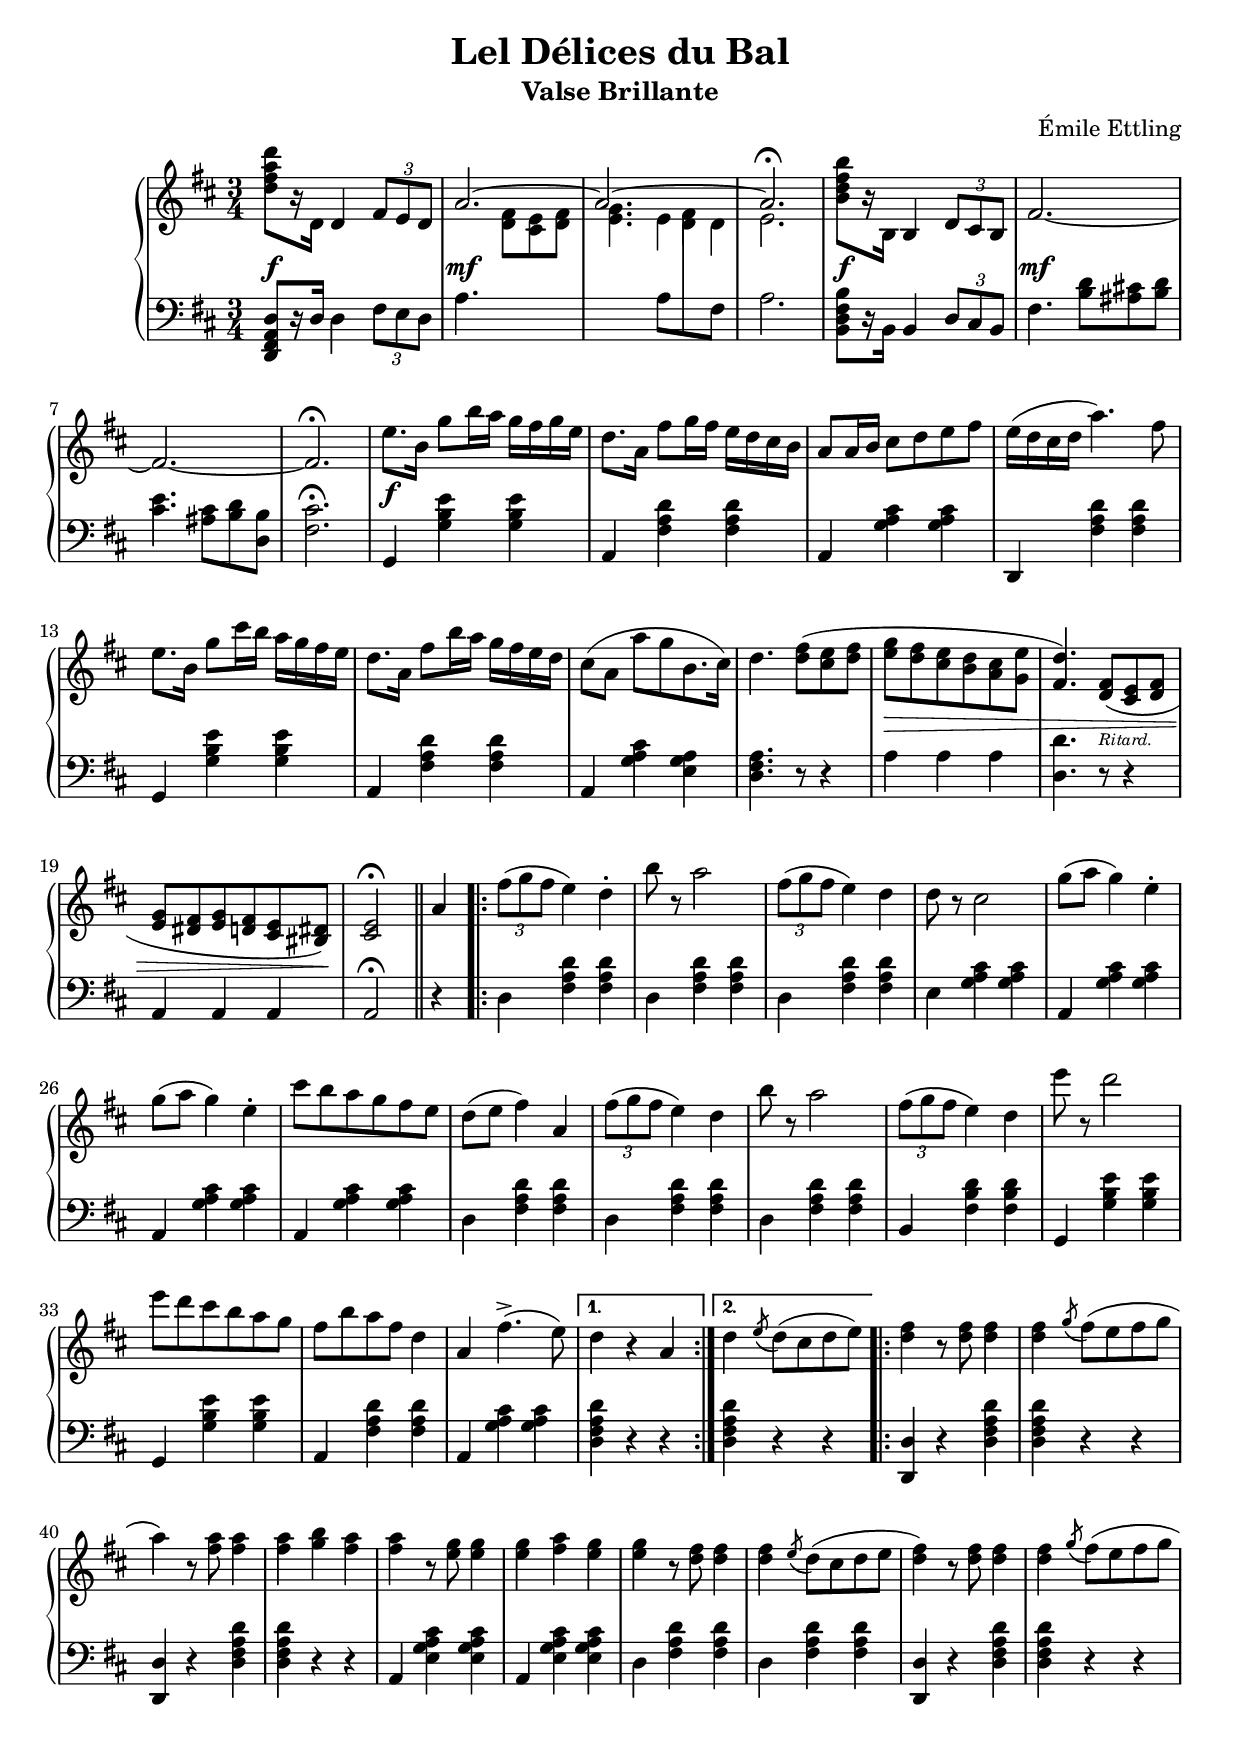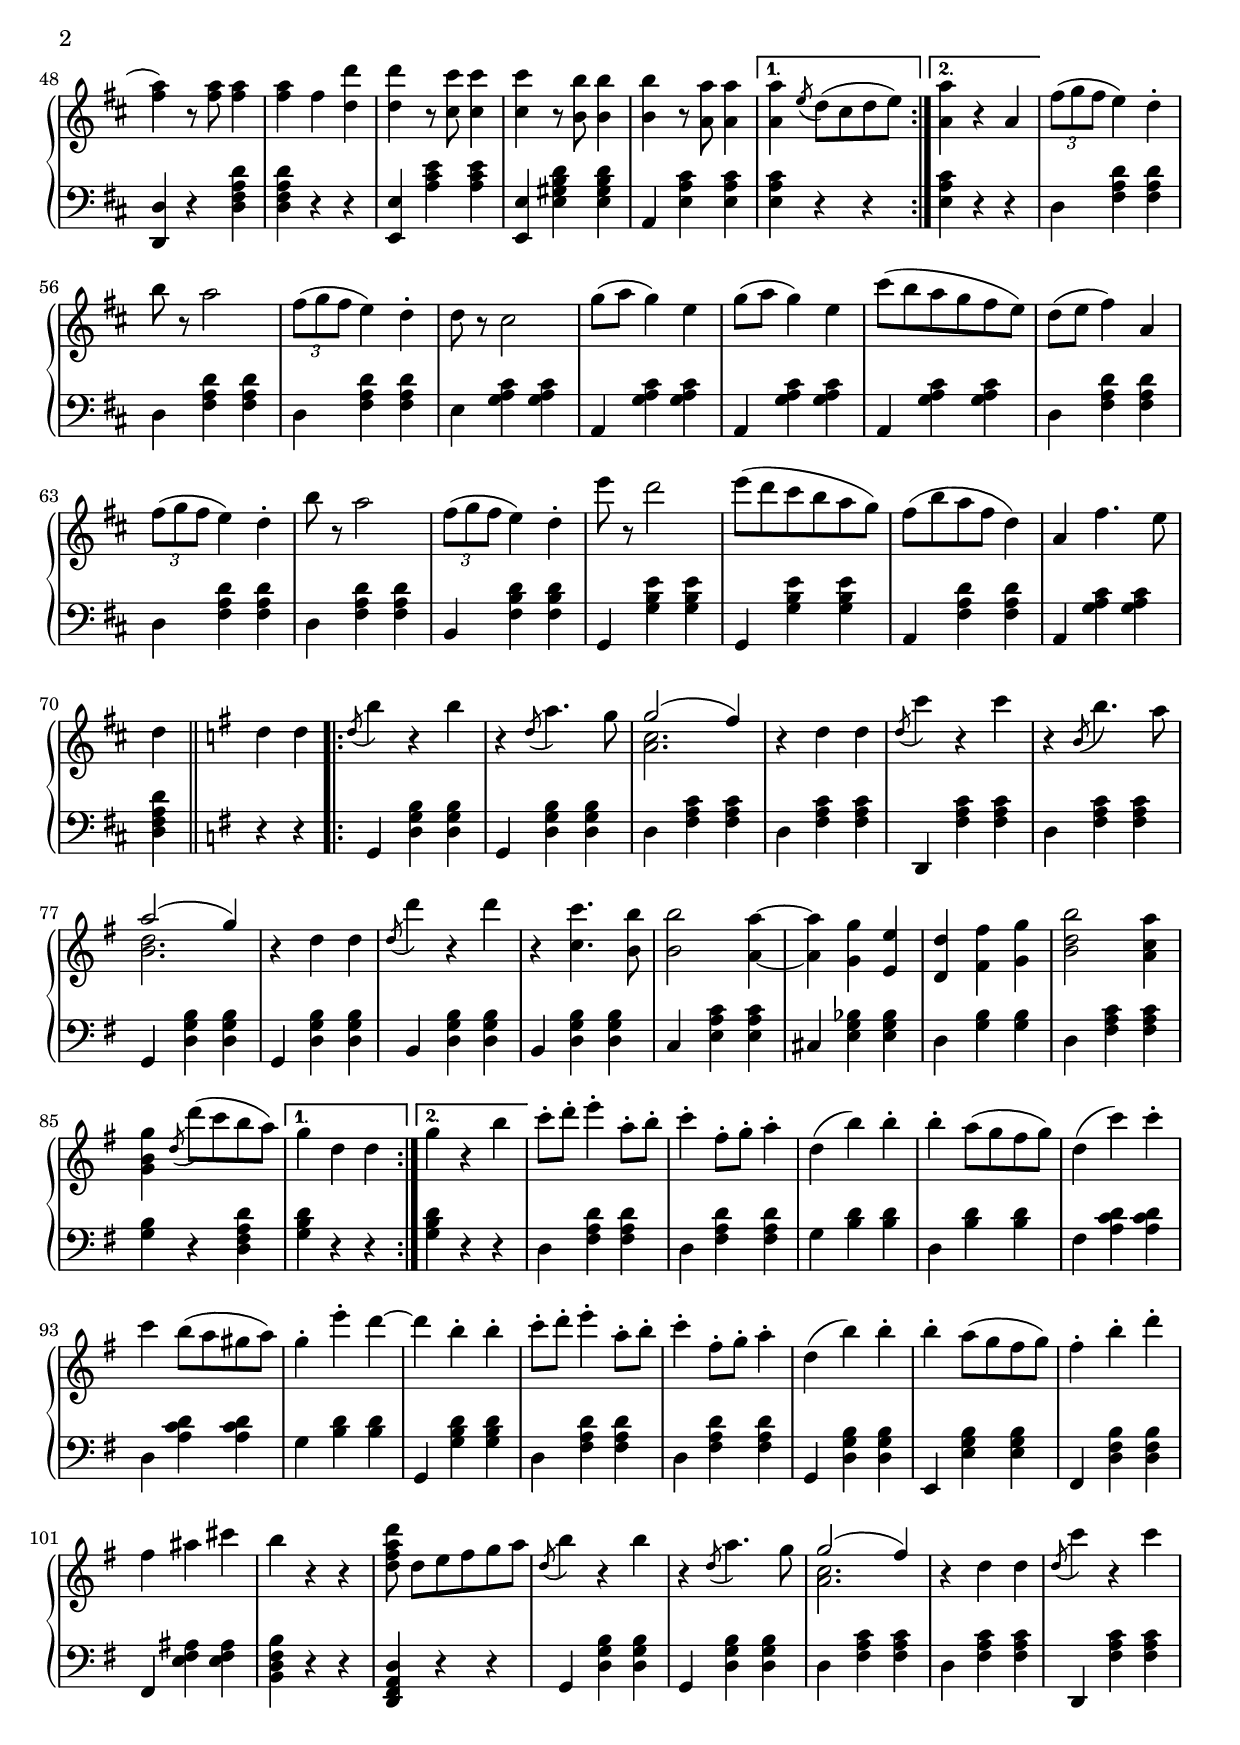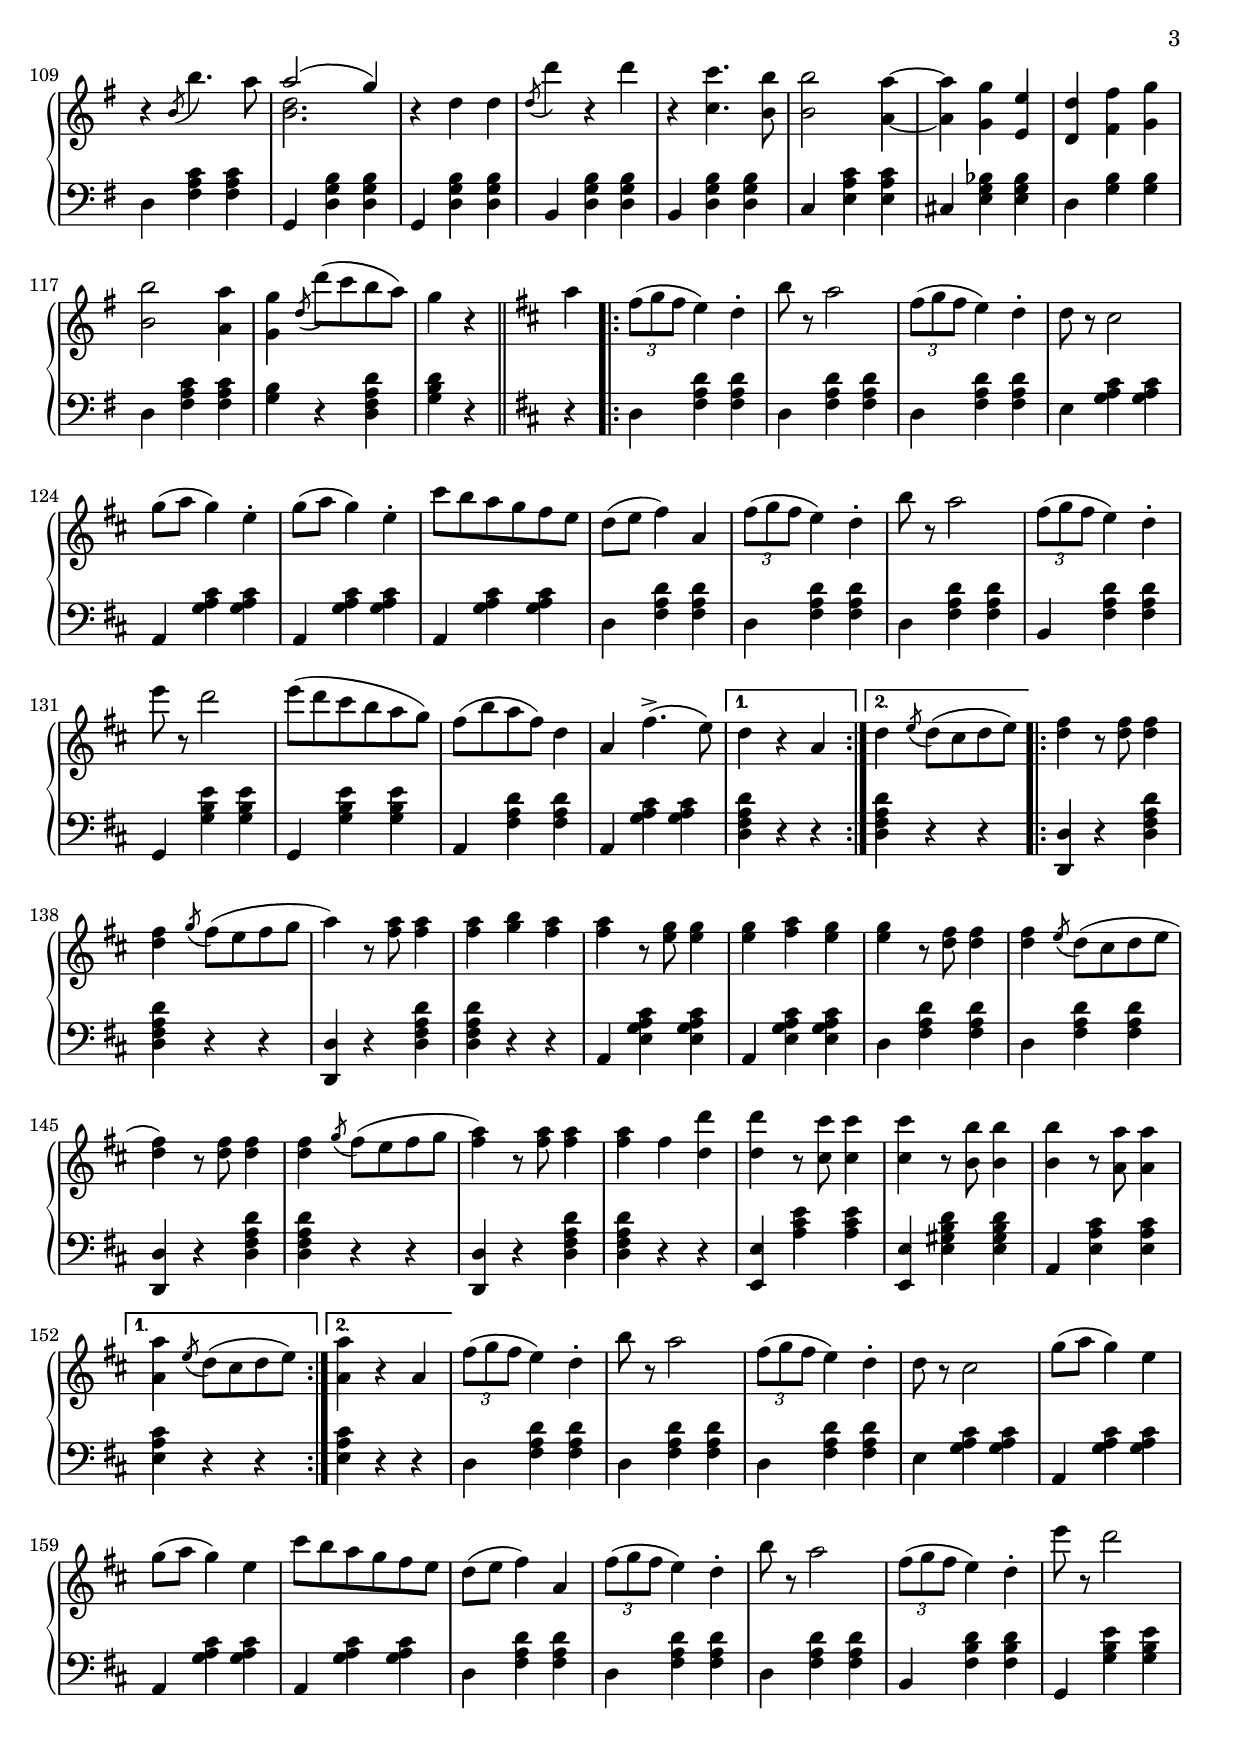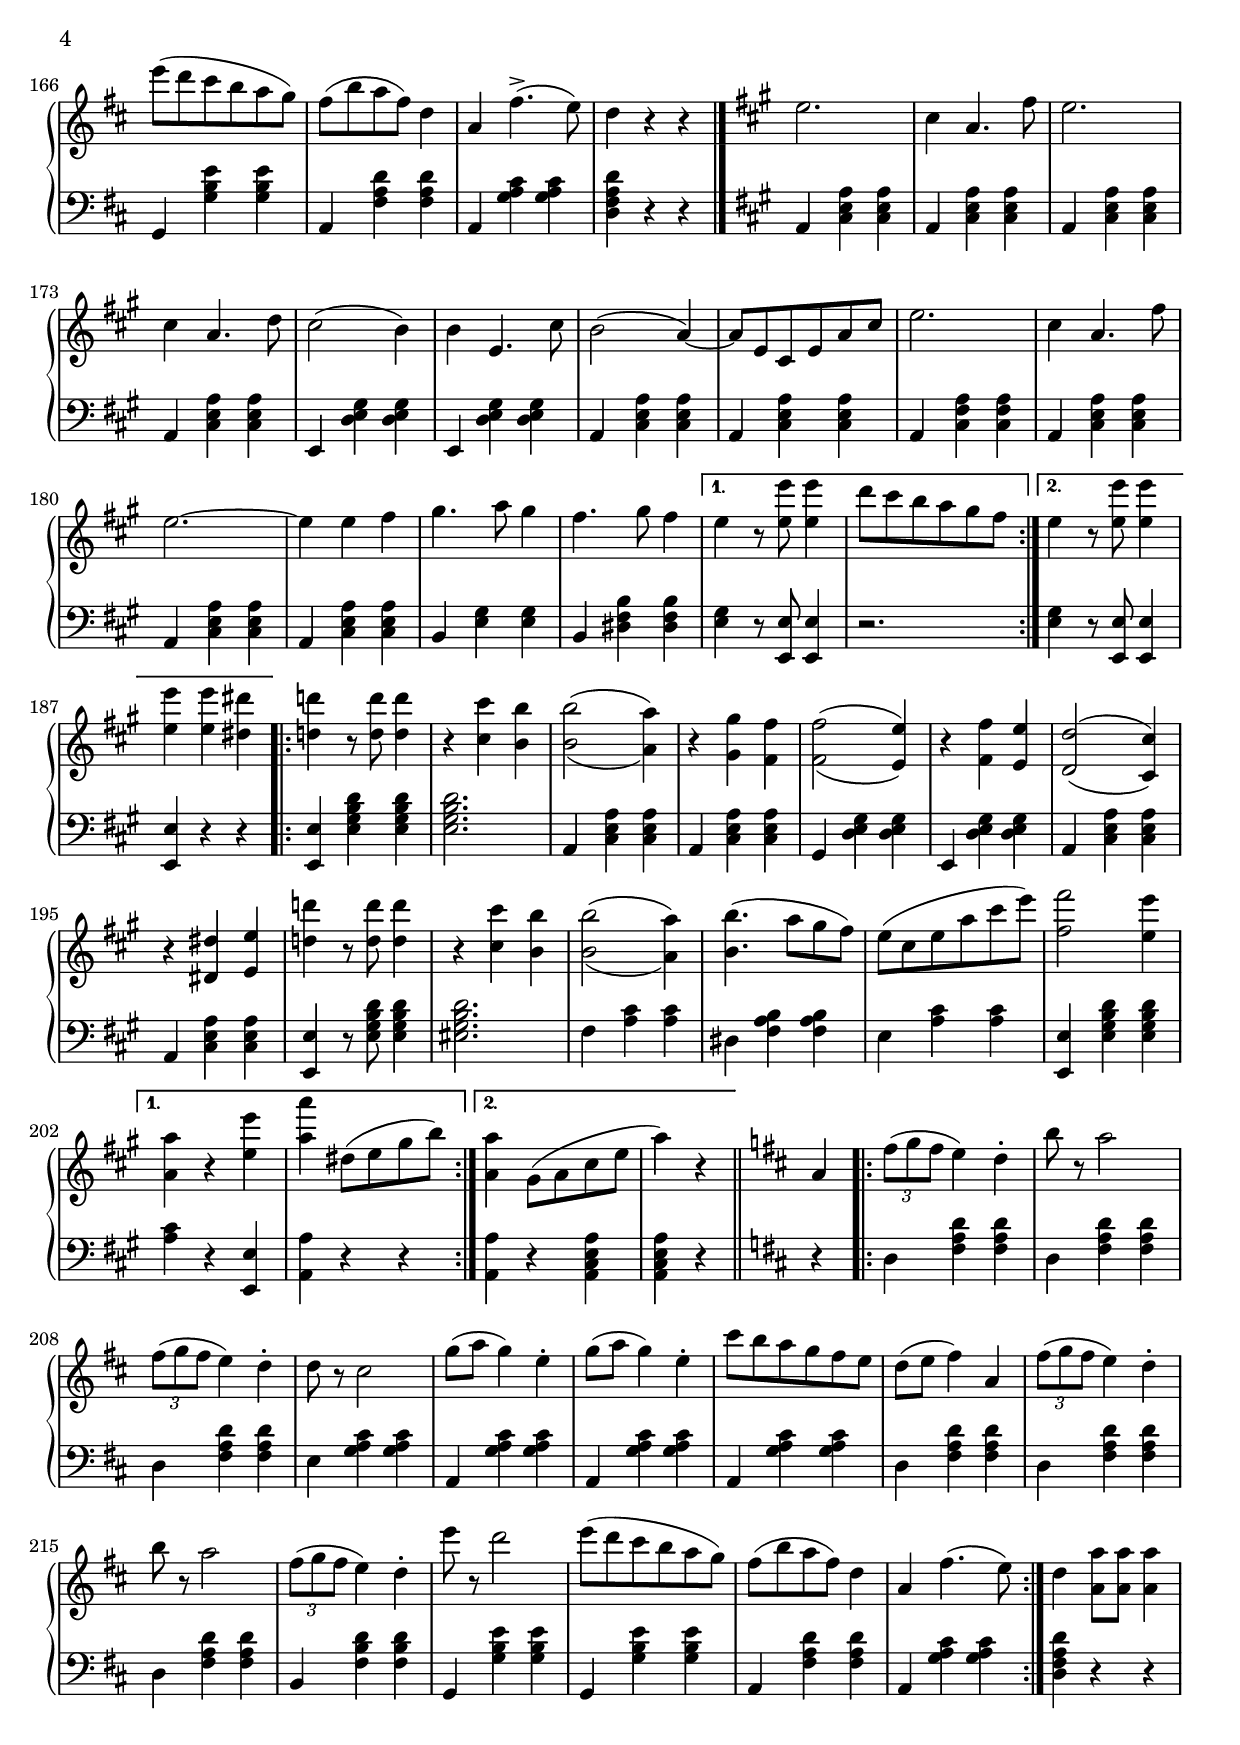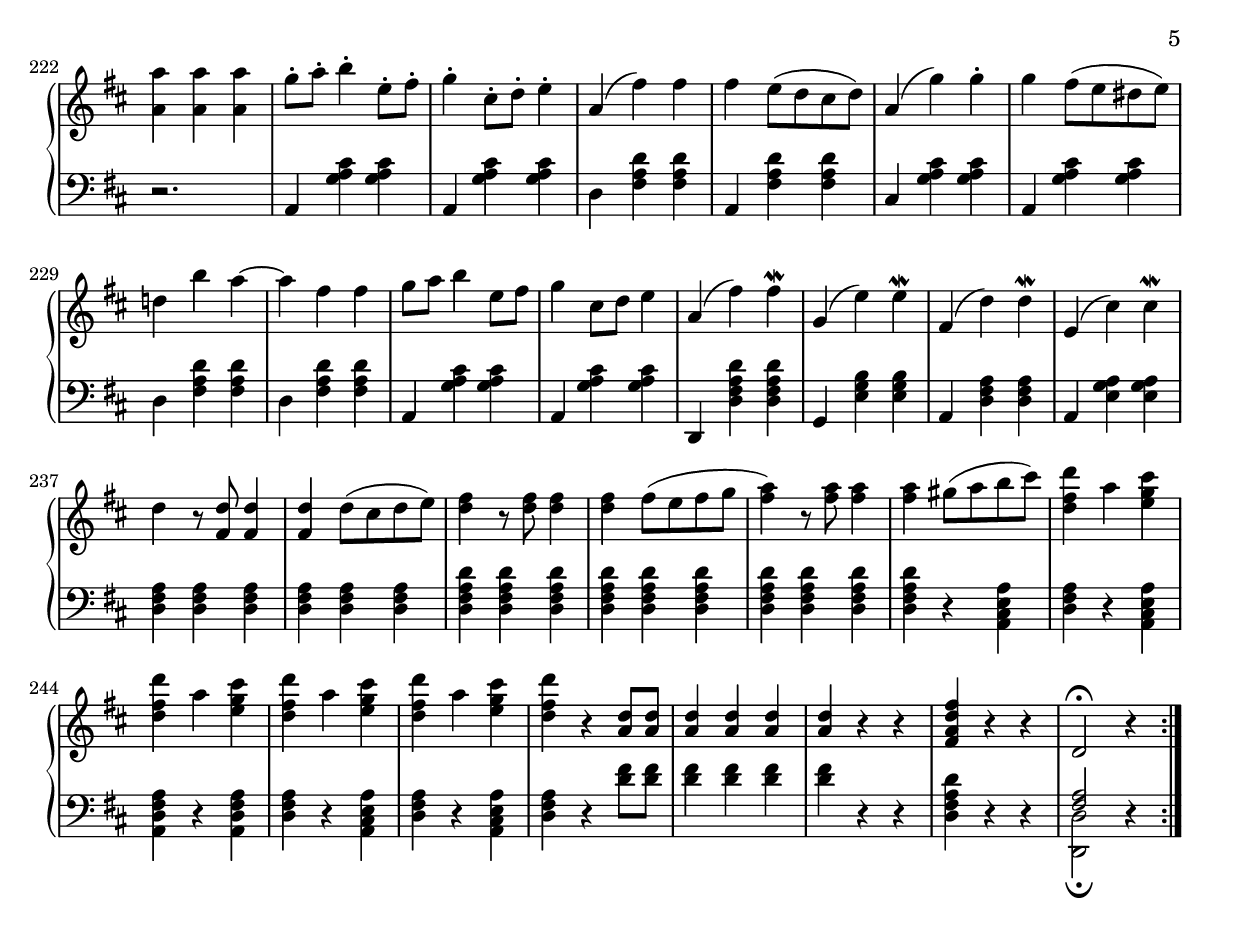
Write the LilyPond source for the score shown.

\version "2.20.0"

\header {
  title = "Lel Délices du Bal"
  composer = "Émile Ettling"
  subtitle = "Valse Brillante"
}

dynamics = {
  s2.\f s\mf s s s\f s\mf 
  s s s\f s s s s
  s s s s4\> s2 s4. s4.-\markup{\teeny Ritard.} s2 s8 s8\! s2
}

upper = \relative c'' {
  \clef treble
  \key d \major
  \time 3/4

  <d fis a d>8[ r16 d,] d4 \tuplet 3/2 { fis8[ e d] } | 
  << { \voiceOne \stemUp \tieUp  a'2. ~ | a2. ~ | a2. \fermata }
     \new Voice { \voiceTwo s4. <d, fis>8[ <cis e> <d fis>] |
      <e g>4. 
      \autoBeamOff 
      \crossStaff { e8 fis d | e2. }
      \autoBeamOn }>>
  |    
  \oneVoice
  <b' d fis b>8[ r16 b,] b4 \tuplet 3/2 { d8 cis b} |
  fis'2.  ~ |

  fis2. ~ | fis2. \fermata |
  e'8.[ b16] g'8[ b16 a] g[ fis g e] |
  d8.[ a16] fis'8[ g16 fis] e[ d cis b] |
  a8[ a16 b] cis8[ d e fis] |
  e16[( d cis d] a'4.) fis8 |
  e8.[ b16] g'8[ cis16 b] a[ g fis e] |

  d8.[ a16] fis'8[ b16 a] g[ fis e d] |
  cis8[( a] a'[ g b,8. cis16]) |
  d4. <d fis>8[( <cis e> <d fis>] |
  <e g>[ <d fis> <cis e> <b d> <a cis> <g e'>] |
  <fis d'>4.) <d fis>8[( <cis e> <d fis>] |
  <e g>[ <dis fis> <e g> <d fis> <cis e> <bis dis>]) |
  <cis e>2\fermata \bar "||" 

  a'4
  \repeat volta 2 {
    \tuplet 3/2 {fis'8([ g fis]} e4) d-. |
    b'8 r a2 | 
    \tuplet 3/2 {fis8([ g fis]} e4) d |
    d8 r cis2 |
    g'8[( a] g4) e-. |
    g8[( a] g4) e-. |
    cis'8[ b a g fis e] |
    d[( e] fis4) a,


    \tuplet 3/2 {fis'8([ g fis]} e4) d | 
    b'8 r a2 |
    \tuplet 3/2 {fis8([ g fis]} e4) d |
    e'8 r d2 |
    e8[ d cis b a g] |
    fis[ b a fis] d4 |
    a fis'4.->( e8)
  }
  \alternative {
    { d4 r4 a }
    { d \acciaccatura e8 d8[( cis d e)]}
  }

  \repeat volta 2 {
    <d fis>4 r8 q8 q4 |
    q \acciaccatura g8 fis[( e fis g] |
    a4) r8 <fis a>8 q4 |
    q <g b> <fis a> |
    q r8 <e g>8 q4 |
    q <fis a> <e g> |
    q r8 <d fis>8 q4 |
    q \acciaccatura e8 d[( cis d e] |

    <d fis>4) r8 q q4 |
    q4 \acciaccatura g8 fis[( e fis g] |
    <fis a>4) r8 q q4 |
    q fis4 <d d'> |
    q4 r8 <cis cis'>8 q4 |
    q4 r8 <b b'>8 q4 |
    q4 r8 <a a'>8 q4 |
  }
  \alternative {
    { q4 \acciaccatura e'8 d[( cis d e]) |}
    { <a, a'>4 r4 a4 | }
  }

  %% Page 3

  \tuplet 3/2 {fis'8[( g fis]} e4) d-. |
  b'8 r a2 |
  \tuplet 3/2 {fis8[( g fis]} e4) d-. |
  d8 r cis2 |
  g'8[( a] g4) e |
  g8[( a] g4) e |
  cis'8[( b a g fis e]) |
  d[( e] fis4) a, |



  \tuplet 3/2 {fis'8[( g fis]} e4) d-. |
  b'8 r a2 |
  \tuplet 3/2 {fis8[( g fis]} e4) d-. |
  e'8 r d2 |
  e8[( d cis b a g)] |
  fis[( b a fis] d4) |
  a fis'4. e8 | 
  d4 \bar "||"


   \key g \major
   d d 
   \repeat volta 2 {
    \acciaccatura d8 b'4 r4 b |
    r4 \acciaccatura d,8 a'4. g8 |
    << {\voiceOne g2( fis4) }\\ \new Voice {\voiceTwo <a, c>2. }>> |
    \oneVoice
    r4 d d |
    \acciaccatura d8 c'4 r c  |
    r4 \acciaccatura b,8 b'4. a8 |
    << { \voiceOne a2( g4) } \\ \new Voice {\voiceTwo <d b>2. }>>
    \oneVoice
    r4 d d |

    \acciaccatura d8 d'4 r d |
    r <c c,>4. <b b,>8 |
    q2 <a a,>4 ~ |
    q <g g,> <e e,> |
    <d d,> <fis fis,> <g g,> |
    <b d, b>2 <a c, a>4 |
    <g b, g> \acciaccatura d8 d'[( c b a])
   }
   \alternative {
    { g4 d d} { g r b }
   }

  % Page 4

  c8[-. d-.] e4-. a,8[-. b-.] |
  c4-. fis,8[-. g-.] a4-. |
  d,( b') b-. |
  b-. a8[( g fis g]) |
  d4( c') c-. |
  c b8[( a gis a)] |
  g4-. e'-. d~ |
  d b-. b-. |


  c8[-. d-.] e4-. a,8[-. b-.] |
  c4-. fis,8[-. g-.] a4-. |
  d,( b') b-. |
  b-. a8[( g fis g]) |
  fis4-. b-. d-. |
  fis, ais cis | 
  b r r |
  <d a fis d>8 d,[ e fis g a] |

  \acciaccatura d,8 b'4 r b |
  r4 \acciaccatura  d,8 a'4. g8 |
  << { \voiceOne g2( fis4) } \\ \new Voice {\voiceTwo <c a>2. }>> |
  \oneVoice
  r4 d d |
  \acciaccatura d8 c'4 r c |
  r \acciaccatura b,8 b'4. a8 |
  << {\voiceOne a2( g4)} \\ \new Voice{\voiceTwo <d b>2.}>> |
  \oneVoice
  r4 d d |

  \acciaccatura d8 d'4 r d |
  r <c c,>4. <b b,>8 |
  q2 <a a,>4~ |
  q <g g,> <e e,> |
  <d d,> <fis fis,> <g g,> |
  <b b,>2 <a a,>4 |
  <g g,> \acciaccatura d8 d'[( c b a)] | 
  g4 r4 \bar "||"
  \key d \major 
  a4

  %% PAGE 5
 
  \repeat volta 2 {
    \tuplet 3/2 {fis8[( g fis]} e4) d-. |
    b'8 r a2 |
    \tuplet 3/2 {fis8[( g fis]} e4) d-. |
    d8 r cis2 |
    g'8[( a] g4) e-. |
    g8[( a] g4) e-. |
    cis'8[ b a g fis e] |
    d[( e] fis4) a, |

    \tuplet 3/2 {fis'8[( g fis]} e4) d-. |
    b'8 r a2 |
    \tuplet 3/2 {fis8[( g fis]} e4) d-. |
    e'8 r d2 |
    e8[( d cis b a g]) |
    fis[( b a fis)] d4 |
    a fis'4.(-> e8)
  }
  \alternative { { d4 r a } { d \acciaccatura e8 d[( cis d e)]}}


  \repeat volta 2 {
    <d fis>4 r8 q q4 |
    q4 \acciaccatura g8 fis[( e fis g] |
    a4) r8 <fis a>8 q4 |
    q <g b> <fis a> |
    q r8 <e g>8 q4 |
    q <fis a> <e g> |
    q r8 <d fis> q4 |
    q4 \acciaccatura e8 d[( cis d e] |


    <d fis>4) r8 q q4 |
    q4 \acciaccatura g8 fis[( e fis g] |
    <fis a>4) r8 q q4 |
    q fis4 <d d'> |
    q r8 <cis cis'>8 q4 |
    q r8 <b b'>8 q4 |
    q4 r8 <a a'>8 q4 |
  }
  \alternative {
    { q4 \acciaccatura e'8 d[( cis d e)] } {<a a,>4 r a,}
  }

  % PAGE 6
  \tuplet 3/2 {fis'8[( g fis]} e4) d-. |
  b'8 r a2 |
  \tuplet 3/2 {fis8[( g fis]} e4) d-. |
  d8 r cis2 |
  g'8[( a] g4) e |
  g8[( a] g4) e |
  cis'8[ b a g fis e] |
  d[( e] fis4) a, |

 \tuplet 3/2 {fis'8[( g fis]} e4) d-. |
  b'8 r a2 |
  \tuplet 3/2 {fis8[( g fis]} e4) d-. |
  e'8 r d2 |
  e8[( d cis b a g]) |
  fis[( b a fis)] d4 |
  a fis'4.(-> e8) |

  d4 r r 

 \bar "|."

 \key a \major
 \repeat volta 2 {
  e2. | cis4 a4. fis'8 | e2. cis4 a4. d8 | cis2( b4) | b e,4. cis'8 | b2( a4)~ | a8[ e cis e a cis] | e2. |

  cis4 a4. fis'8 | e2. ~ | e4 e fis | gis4. a8 gis4 | fis4. gis8 fis4 | 
 }
 \alternative {
    { e4 r8 <e e'>8 q4 | d'8[ cis b a gis fis]}
    { e4 r8 <e e'>8 q4 | q q <dis dis'>4 }
 }
  \repeat volta 2 {
  \set doubleSlurs = ##t

    <d! d'!>4 r8 q q4 |
    r <cis cis'> <b b'> |
    q2( <a a'>4) |
    r <gis gis'> <fis fis'> |
    q2( <e e'>4) |
    r <fis fis'> <e e'> |
    <d d'>2( <cis cis'>4) |
    r <dis dis'> <e e'> |
    <d'! d'!> r8 q8 q4 |

    r <cis cis'> <b b'> |
    <b b'>2( <a a'>4) |
    \set doubleSlurs = ##f
    <b b'>4.( a'8[ gis fis]) |
    e[( cis e a cis e)] |
    <fis fis,>2 <e e,>4 |
  }
  \alternative {
    { <a, a,>4 r <e e'> | <a a'> dis,8[( e gis b)]}
    { <a a,>4 gis,8[( a cis e] | a4) r}
  }
  \bar "||"
  \key d \major 
  a,4 
  \repeat volta 2 {
     \tuplet 3/2 { fis'8[( g fis]} e4) d-. |
     b'8 r a2 |
     \tuplet 3/2 { fis8[( g fis]} e4) d-. |
     d8 r cis2 |
     g'8[( a] g4) e-. |
     g8[( a] g4) e-. |
     cis'8[ b a g fis e] |
     d[( e] fis4) a, |


     \tuplet 3/2 { fis'8[( g fis]} e4) d-. |
     b'8 r a2 |
     \tuplet 3/2 { fis8[( g fis]} e4) d-. |
     e'8 r d2 |
     e8[( d cis b a g)] |
     fis8[( b a fis)] d4 |
     a fis'4.( e8) |
  }

  % PAGE 8

  d4 <a a'>8[ q] q4 | q q q |
  g'8[-. a-.] b4-. e,8[-. fis-.] | g4-. cis,8[-. d-.] e4-. |
  a,( fis') fis | fis e8[( d cis d)] | a4( g') g-. | g fis8[( e dis e)] |

  d!4 b' a~ | a fis fis | g8[ a] b4 e,8[ fis] | g4 cis,8[ d] e4 |
  a,( fis') fis\mordent |
  g,( e') e\mordent |
  fis,( d') d\mordent | 
  e,( cis') cis\mordent |

  d4 r8 <d fis,>8 q4 | q d8[( cis d e)] | <d fis>4 r8 q q4 |
  q4 fis8[( e fis g] | <fis a>4) r8 q q4 | q gis8[( a b cis)] | <d, fis d'>4 a' <e g cis> |
  <d fis d'> a' <e g cis> | <d fis d'> a' <e g cis>  | <d fis d'> a' <e g cis> |
   <d fis d'> r4 \stemUp <a d>8[ q] |q4 q q | q r r | <fis a d fis> r r | d2\fermata r4
}


lower = \relative c, {
  \clef bass
  \key d \major
  \time 3/4

  <d fis a d>8[ r16 d'] d4 \tuplet 3/2 {fis8[ e d]} |
  a'4. s4. |
  s4. 
  \voiceTwo
  { a8[ \change Staff="upper" d8 \change Staff="lower" fis,8] | a2. } |
  \oneVoice
  <b, d fis b>8[ r16 b] b4 \tuplet 3/2 {d8[ cis b]} |
  fis'4. <b d>8[ <ais cis!> <b d>] |

  <cis e>4. <ais cis>8[ <b d> <d, b'>] |
  <fis cis'>2.\fermata |
  g,4 <g' b e> q | a, <fis' a d> q | a, <g' a cis> q | d, <fis' a d> q | g, <g' b e> q |

  a, <fis' a d> q | a, <g' a cis> <e g a> | <d fis a>4. r8 r4 |
  a'4 a a | <d, d'>4. r8 r4 | a4 a a | a2\fermata \bar "||"


  r4 |
  \repeat volta 2 {
    d4 <fis a d>4 q |
    d <fis a d> q |
    d <fis a d> q |
    e <g a cis> q |
    a, <g' a cis> q |
    a, <g' a cis> q |
    a, <g' a cis> q |
    d <fis a d> q |

    d <fis a d> q |
    d <fis a d> q |
    b, <fis' b d> q |
    g, <g' b e> q |
    g, <g' b e> q |
    a, <fis' a d> q |
    a, <g' a cis> q |    
  }
  \alternative {
    { <d fis a d>4 r r | }
    { <d fis a d>4 r r | }
  }

  \repeat volta 2 {
    <d d,>4 r <d fis a d> |
    q r r |
    <d d,>4 r <d fis a d> |
    q r r |
    a <e' g a cis> q |
    a, <e' g a cis> q |
    d <fis a d> q |
    d <fis a d> q |

    <d d,> r <d fis a d> |
    q r r |
    <d d,> r <d fis a d> |
    q r r |
    <e e,> <a cis e> q |
    <e e,> <e gis b d> q |
    a, <e' a cis> q |
   }
   \alternative {
    { <e a cis>4 r r | }
    { <e a cis>4 r r | }
   }

   % Page 3

   d4 <fis a d> q |
   d <fis a d> q |
   d <fis a d> q |
   e <g a cis> q |
   a, <g' a cis> q |
   a, <g' a cis> q |
   a, <g' a cis> q |
   d <fis a d> q |

   d <fis a d> q |
   d <fis a d> q |
   b, <fis' b d> q |
   g, <g' b e> q |
   g, <g' b e> q |
   a, <fis' a d> q |
   a, <g' a cis> q |
   <d fis a d>
   \bar "||"

  \key g \major
  r4 r 
  \repeat volta 2 {
    \grace s8
    g,4 <d' g b> q | 
    g,4 <d' g b> q |
    d <fis a c> q |
    d <fis a c> q |
    d, <fis' a c> q |
    d <fis a c> q |
    g, <d' g b> q |
    g, <d' g b> q |

    b <d g b> q |
    b <d g b> q |
    c <e a c> q |
    cis <e g bes> q |
    d <g b> q |
    d <fis a c> q |
    <g b> r <d fis a d> |
  }
  \alternative {
    { <g b d> r r } { <g b d> r r }
  }

  % Page 4
  d4 <fis a d> q |
  d <fis a d> q |
  g <b d> q |
  d, <b' d> q |
  fis <a c d> q |
  d, <a' c d> q |
  g <b d> q |
  g, <g' b d> q |

  d <fis a d> q |
  d <fis a d> q |
  g, <d' g b> q |
  e, <e' g b> q |
  fis, <d' fis b> q |
  fis, <e' fis ais> q |
  <b d fis b> r r |
  <d a fis d> r r |

  g, <d' g b> q |
  g, <d' g b> q |
  d <fis a c> q |
  d <fis a c> q |
  d, <fis' a c> q |
  d <fis a c> q |
  g, <d' g b> q |
  g, <d' g b> q |

  b <d g b> q |
  b <d g b> q |
  c <e a c> q |
  cis <e g bes> q |
  d <g b> q |
  d < fis a c> q |
  <g b> r <d fis a d> | 
  <g b d> r \bar "||"
  \key d \major r4


  % PAGE 5
  \repeat volta 2 {
    d4 <fis a d> q |
    d <fis a d> q |
    d <fis a d> q |
    e <g a cis> q |
    a, <g' a cis> q |
    a, <g' a cis> q |
    a, <g' a cis> q |
    d <fis a d> q |

    d <fis a d> q |
    d <fis a d> q |
    b, <fis' a d> q |
    g, <g' b e> q |
    g, <g' b e> q |
    a, <fis' a d> q |
    a, <g' a cis> q |
  }
  \alternative { {<d fis a d>4 r r } {q r r}}
  \repeat volta 2 {
    <d d,>4 r <d fis a d> |
    q r r |
    <d d,>4 r <d fis a d> |
    q r r |
    a <e' g a cis> q |
    a, <e' g a cis> q |
    d <fis a d> q |
    d <fis a d> q |

    <d d,>4 r <d fis a d> |
    q r r |
    <d d,> r <d fis a d> |
    q r r |
    <e e,> <a cis e> q |
    <e e,> <e gis b d> q |
    a, <e' a cis> q | 
  }  
  \alternative {{ q r r }{q r r}}


  d4 <fis a d> q | d <fis a d> q | d <fis a d> q | e <g a cis> q | a, <g' a cis> q |a, <g' a cis> q |a, <g' a cis> q |d <fis a d> q |

  d4 <fis a d> q | d <fis a d> q | b, <fis' b d> q | g, <g' b e> q|g, <g' b e> q|a, <fis' a d> q|a, <g' a cis> q| <d fis a d> r r
  
  \bar "|."

  \key a \major

  \repeat volta 2 {
    a <cis e a> q|a <cis e a> q|a <cis e a> q|a <cis e a> q|e, <d' e gis> q|e, <d' e gis> q|a <cis e a> q|a <cis e a> q|a <cis fis a> q|

    a <cis e a> q|a <cis e a> q|a <cis e a> q|b <e gis> q|b <dis fis b> q|   
  }
  \alternative { 
    {<e gis> r8 <e e,> q4 | r2.}
    {<e gis>4 r8 <e e,> q4 | q4 r r }
  }


  %% PAGE 7
  \repeat volta 2 {
    <e e,>4 <e gis b d> q | q2. |
    a,4 <cis e a> q | a <cis e a> q | gis <d' e gis> q |
    e, <d' e gis> q | a <cis e a> q | a <cis e a> q | <e e,>4 r8 <e gis b d>8 q4 | 

    <eis gis b d>2. | fis4 <a cis> q |dis, <fis a b> q |e <a cis> q |<e e,> <e gis b d> q
  }
  \alternative {
    {<a cis>4 r <e e,> | <a a,> r r } { q4 r <a, cis e a  > | q r }
  }
  \bar "||"
  \key d \major
  r4 

  \repeat volta 2 {
    d4 <fis a d> q | d <fis a d> q |d <fis a d> q | e <g a cis> q|a, <g' a cis> q|a, <g' a cis> q|a, <g' a cis> q|
    d <fis a d> q |


    d <fis a d> q|d <fis a d> q|b, <fis' b d> q|g, <g' b e> q|g, <g' b e> q|a, <fis' a d> q|a, <g' a cis> q|


    %% PAGE 8

    <d fis a d> r r | r2.
    a4 <g' a cis> q |
    a, <g' a cis> q|
    d <fis a d> q |
    a, <fis' a d> q |
    cis <g' a cis> q |
    a, <g' a cis> q |

    d <fis a d> q|
    d <fis a d> q|
    a, <g' a cis> q|
    a, <g' a cis> q|
    d, <d' fis a d> q |
    g, <e' g b> q|
    a, <d fis a> q|
    a <e' g a> q |

    <d fis a> q q| q q q|
    <d fis a d> q q| q q q| q q q| q r <a cis e a> | <d fis a> r <a cis e a> |


    <a d fis a> r q | <d fis a> r <a cis e a> | <d fis a> r <a cis e a> | <d fis a> r <d' fis>8[ q] |
    q4 q q | q r r |<d, fis a d> r r |
    \autoBeamOff
    << {\voiceOne \crossStaff{<fis a>2}} \\ \new Voice {\voiceTwo <d d,>2_\fermata} >> r4

  }
}


\score {
  \new PianoStaff = "PianoStaff_pf" <<
    \new Staff = "upper" << \upper >>
    \new Dynamics = "dynamics" \dynamics
    \new Staff = "lower" <<  \lower >>
  >>
  \layout { }
}

\score {
  \new PianoStaff = "PianoStaff_pf" <<
    \new Staff = "upper" <<  \upper \dynamics>>
    \new Staff = "lower" <<  \lower \dynamics >>
  >>
  \midi { 
    \tempo 4 = 90
  }
}